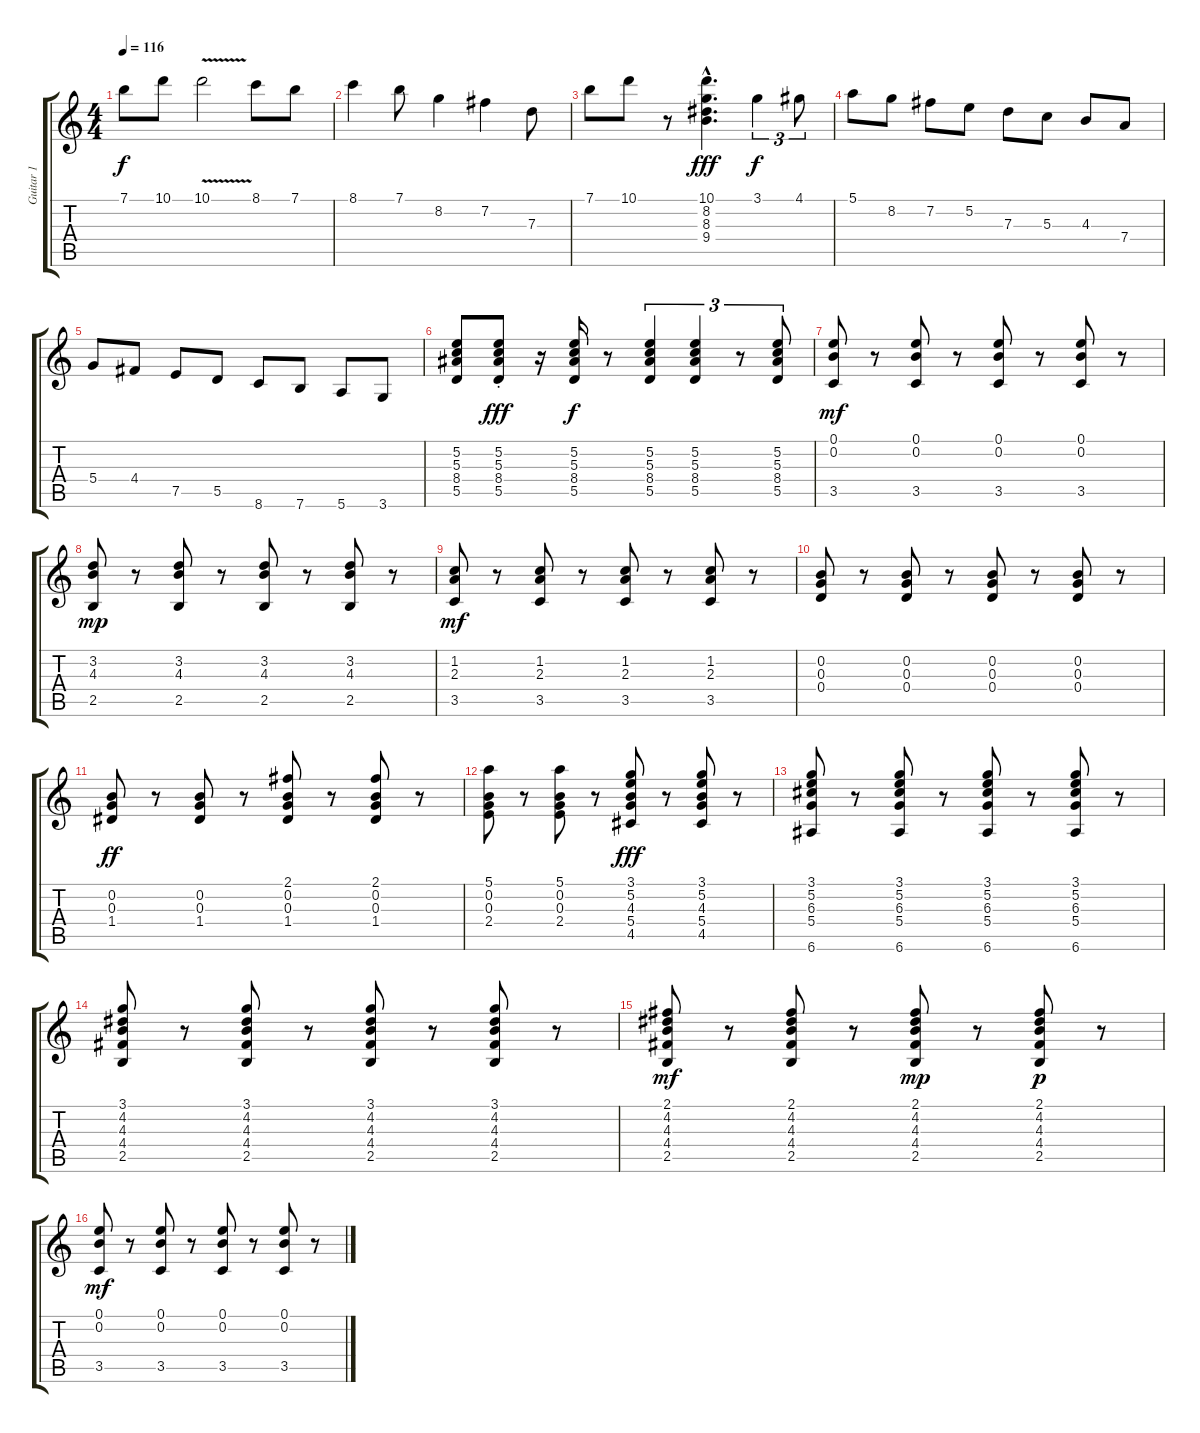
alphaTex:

\track ("Guitar 1" "Guitar 1") {instrument electricguitarjazz}
\staff {score tabs}
\tuning (E4 B3 G3 D3 A2 E2) {hide}
\ts (4 4)
\tempo 116
\clef g2
\ks c
7.1.8{dy f volume 16} 10.1.8 10.1{v}.2 8.1.8 7.1.8 |
8.1.4 7.1.8 8.2.4 7.2.4 7.3.8 |
7.1.8 10.1.8 r.8 (10.1{hac} 8.2{hac} 8.3{hac} 9.4{hac}).4{d dy fff} 3.1.4{tu (3 2) dy f} 4.1.8{tu (3 2)} |
5.1.8 8.2.8 7.2.8 5.2.8 7.3.8 5.3.8 4.3.8 7.4.8 |
5.4.8 4.4.8 7.5.8 5.5.8 8.6.8 7.6.8 5.6.8 3.6.8 |
(5.2 5.3 8.4 5.5).8 (5.2{st} 5.3{st} 8.4{st} 5.5{st}).8{dy fff} r.16 (5.2 5.3 8.4 5.5).16{dy f} r.8 (5.2 5.3 8.4 5.5).4{tu (3 2)} (5.2 5.3 8.4 5.5).4{tu (3 2)} r.8{tu (3 2)} (5.2 5.3 8.4 5.5).8{tu (3 2)} |
(0.1 0.2 3.5).8{dy mf volume 13 balance 15 instrument electricguitarjazz} r.8 (0.1 0.2 3.5).8 r.8 (0.1 0.2 3.5).8 r.8 (0.1 0.2 3.5).8 r.8 |
(3.2 4.3 2.5).8{dy mp} r.8 (3.2 4.3 2.5).8 r.8 (3.2 4.3 2.5).8 r.8 (3.2 4.3 2.5).8 r.8 |
(1.2 2.3 3.5).8{dy mf} r.8 (1.2 2.3 3.5).8 r.8 (1.2 2.3 3.5).8 r.8 (1.2 2.3 3.5).8 r.8 |
(0.2 0.3 0.4).8 r.8 (0.2 0.3 0.4).8 r.8 (0.2 0.3 0.4).8 r.8 (0.2 0.3 0.4).8 r.8 |
(0.2 0.3 1.4).8{dy ff volume 16} r.8 (0.2 0.3 1.4).8 r.8 (2.1 0.2 0.3 1.4).8 r.8 (2.1 0.2 0.3 1.4).8 r.8 |
(5.1 0.2 0.3 2.4).8 r.8 (5.1 0.2 0.3 2.4).8 r.8 (3.1 5.2 4.3 5.4 4.5).8{dy fff} r.8 (3.1 5.2 4.3 5.4 4.5).8 r.8 |
(3.1 5.2 6.3 5.4 6.6).8 r.8 (3.1 5.2 6.3 5.4 6.6).8 r.8 (3.1 5.2 6.3 5.4 6.6).8 r.8 (3.1 5.2 6.3 5.4 6.6).8 r.8 |
(3.1 4.2 4.3 4.4 2.5).8 r.8 (3.1 4.2 4.3 4.4 2.5).8 r.8 (3.1 4.2 4.3 4.4 2.5).8 r.8 (3.1 4.2 4.3 4.4 2.5).8 r.8 |
(2.1 4.2 4.3 4.4 2.5).8{dy mf} r.8 (2.1 4.2 4.3 4.4 2.5).8 r.8 (2.1 4.2 4.3 4.4 2.5).8{dy mp} r.8 (2.1 4.2 4.3 4.4 2.5).8{dy p} r.8 |
(0.1 0.2 3.5).8{dy mf volume 12} r.8 (0.1 0.2 3.5).8 r.8 (0.1 0.2 3.5).8 r.8 (0.1 0.2 3.5).8 r.8
